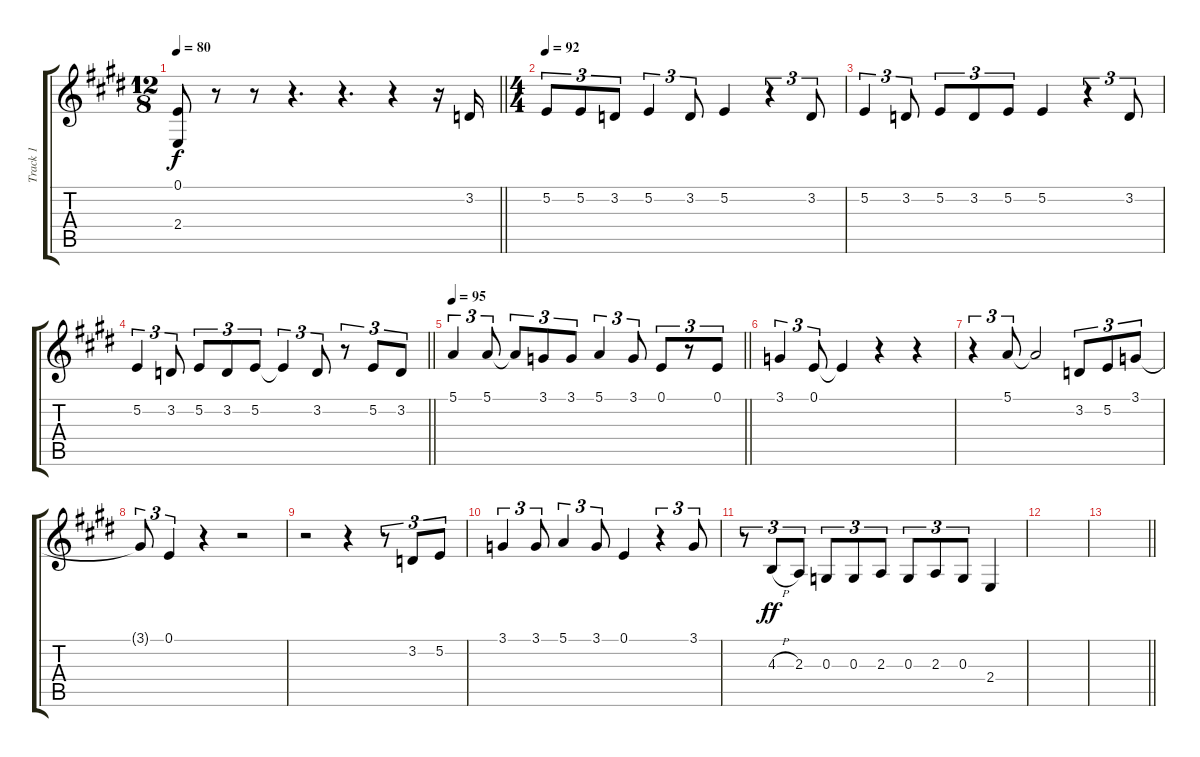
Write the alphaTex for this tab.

\track ("Track 1" "Track 1") {instrument altosax}
\staff {score tabs}
\tuning (E4 B3 G3 D3 A2 E2) {hide}
\ts (12 8)
\tempo 80
\clef g2
\barLineRight lightlight
\ks e
(0.1 2.4).8{dy f} r.8 r.8 r.4{d} r.4{d} r.4 r.16 3.2.16 |
\ts (4 4)
\tempo 92
5.2.8{tu (3 2)} 5.2.8{tu (3 2)} 3.2.8{tu (3 2)} 5.2.4{tu (3 2)} 3.2.8{tu (3 2)} 5.2.4 r.4{tu (3 2)} 3.2.8{tu (3 2)} |
5.2.4{tu (3 2)} 3.2.8{tu (3 2)} 5.2.8{tu (3 2)} 3.2.8{tu (3 2)} 5.2.8{tu (3 2)} 5.2.4 r.4{tu (3 2)} 3.2.8{tu (3 2)} |
\barLineRight lightlight
5.2.4{tu (3 2)} 3.2.8{tu (3 2)} 5.2.8{tu (3 2)} 3.2.8{tu (3 2)} 5.2.8{tu (3 2)} 5.2{t}.4{tu (3 2)} 3.2.8{tu (3 2)} r.8{tu (3 2)} 5.2.8{tu (3 2)} 3.2.8{tu (3 2)} |
\tempo 95
\barLineRight lightlight
5.1.4{tu (3 2)} 5.1.8{tu (3 2)} 5.1{t}.8{tu (3 2)} 3.1.8{tu (3 2)} 3.1.8{tu (3 2)} 5.1.4{tu (3 2)} 3.1.8{tu (3 2)} 0.1.8{tu (3 2)} r.8{tu (3 2)} 0.1.8{tu (3 2)} |
3.1.4{tu (3 2)} 0.1.8{tu (3 2)} 0.1{t}.4 r.4 r.4 |
r.4{tu (3 2)} 5.1.8{tu (3 2)} 5.1{t}.2 3.2.8{tu (3 2)} 5.2.8{tu (3 2)} 3.1.8{tu (3 2)} |
3.1{t}.8{tu (3 2)} 0.1.4{tu (3 2)} r.4 r.2 |
r.2 r.4 r.8{tu (3 2)} 3.2.8{tu (3 2)} 5.2.8{tu (3 2)} |
3.1.4{tu (3 2)} 3.1.8{tu (3 2)} 5.1.4{tu (3 2)} 3.1.8{tu (3 2)} 0.1.4 r.4{tu (3 2)} 3.1.8{tu (3 2)} |
r.8{tu (3 2)} 4.3{h}.8{tu (3 2) dy ff} 2.3.8{tu (3 2)} 0.3.8{tu (3 2)} 0.3.8{tu (3 2)} 2.3.8{tu (3 2)} 0.3.8{tu (3 2)} 2.3.8{tu (3 2)} 0.3.8{tu (3 2)} 2.4.4 |
|
\barLineRight lightlight
